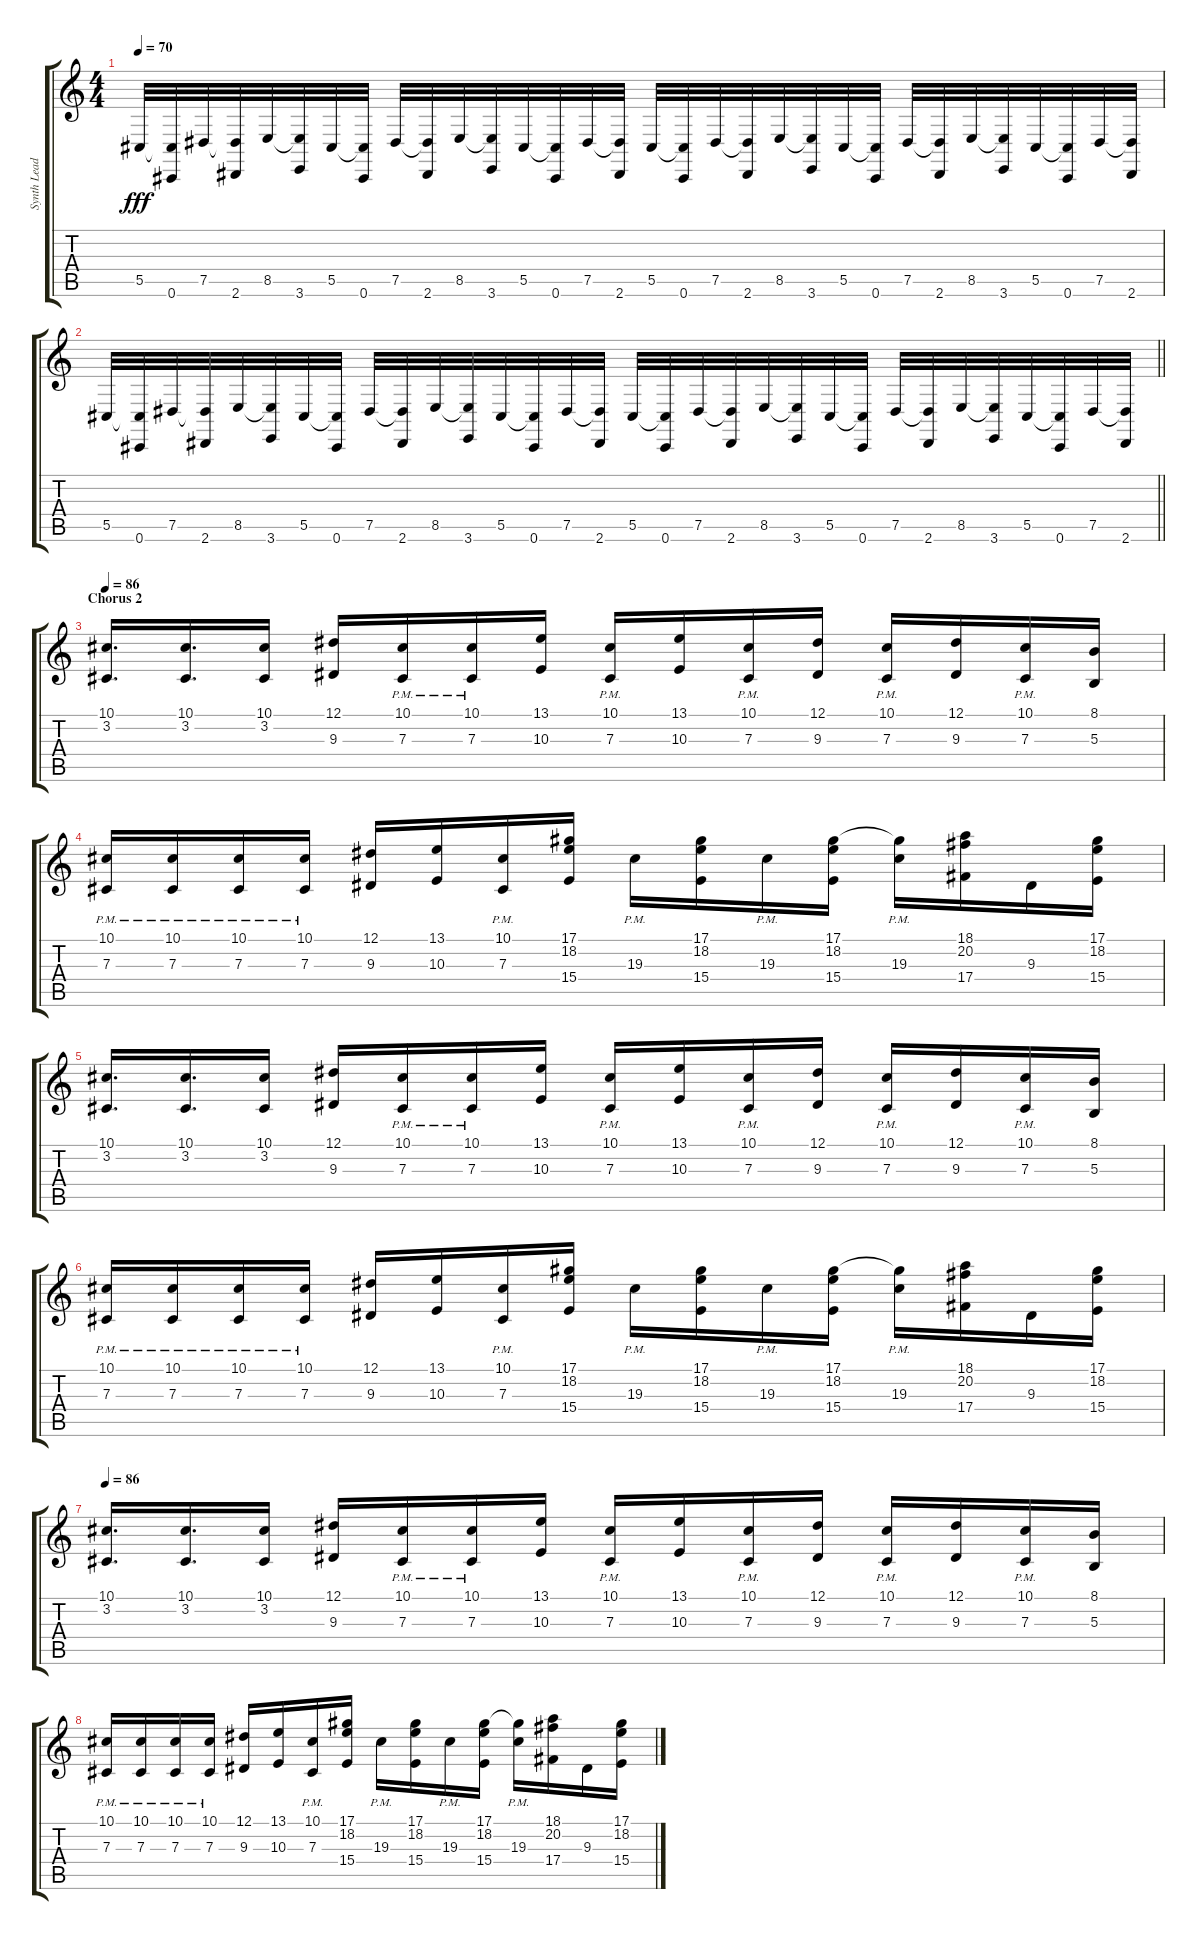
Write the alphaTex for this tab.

\track ("Synth Lead" "Synth Lead") {instrument lead2sawtooth}
\staff {score tabs}
\tuning (Eb4 Bb3 Gb3 Db3 Ab2 Db2) {hide}
\ts (4 4)
\tempo 70
\clef g2
\ks c
5.5.32{dy fff} (5.5{t} 0.6).32 7.5.32 (7.5{t} 2.6).32 8.5.32 (8.5{t} 3.6).32 5.5.32 (5.5{t} 0.6).32 7.5.32 (7.5{t} 2.6).32 8.5.32 (8.5{t} 3.6).32 5.5.32 (5.5{t} 0.6).32 7.5.32 (7.5{t} 2.6).32 5.5.32 (5.5{t} 0.6).32 7.5.32 (7.5{t} 2.6).32 8.5.32 (8.5{t} 3.6).32 5.5.32 (5.5{t} 0.6).32 7.5.32 (7.5{t} 2.6).32 8.5.32 (8.5{t} 3.6).32 5.5.32 (5.5{t} 0.6).32 7.5.32 (7.5{t} 2.6).32 |
\barLineRight lightlight
5.5.32 (5.5{t} 0.6).32 7.5.32 (7.5{t} 2.6).32 8.5.32 (8.5{t} 3.6).32 5.5.32 (5.5{t} 0.6).32 7.5.32 (7.5{t} 2.6).32 8.5.32 (8.5{t} 3.6).32 5.5.32 (5.5{t} 0.6).32 7.5.32 (7.5{t} 2.6).32 5.5.32 (5.5{t} 0.6).32 7.5.32 (7.5{t} 2.6).32 8.5.32 (8.5{t} 3.6).32 5.5.32 (5.5{t} 0.6).32 7.5.32 (7.5{t} 2.6).32 8.5.32 (8.5{t} 3.6).32 5.5.32 (5.5{t} 0.6).32 7.5.32 (7.5{t} 2.6).32 |
\section ("" "Chorus 2")
\tempo 86
(10.1 3.2).16{d} (10.1 3.2).16{d} (10.1 3.2).16 (12.1 9.3).16 (10.1{pm} 7.3).16 (10.1{pm} 7.3).16 (13.1 10.3).16 (10.1{pm} 7.3).16 (13.1 10.3).16 (10.1{pm} 7.3).16 (12.1 9.3).16 (10.1{pm} 7.3).16 (12.1 9.3).16 (10.1{pm} 7.3).16 (8.1 5.3).16 |
(10.1{pm} 7.3).16 (10.1{pm} 7.3).16 (10.1{pm} 7.3).16 (10.1{pm} 7.3).16 (12.1 9.3).16 (13.1 10.3).16 (10.1{pm} 7.3).16 (17.1 18.2 15.4).16 19.3{pm}.16 (17.1 18.2 15.4).16 19.3{pm}.16 (17.1 18.2 15.4).16 (17.1{t} 19.3{pm}).16 (18.1 20.2 17.4).16 9.3.16 (17.1 18.2 15.4).16 |
(10.1 3.2).16{d} (10.1 3.2).16{d} (10.1 3.2).16 (12.1 9.3).16 (10.1{pm} 7.3).16 (10.1{pm} 7.3).16 (13.1 10.3).16 (10.1{pm} 7.3).16 (13.1 10.3).16 (10.1{pm} 7.3).16 (12.1 9.3).16 (10.1{pm} 7.3).16 (12.1 9.3).16 (10.1{pm} 7.3).16 (8.1 5.3).16 |
(10.1{pm} 7.3).16 (10.1{pm} 7.3).16 (10.1{pm} 7.3).16 (10.1{pm} 7.3).16 (12.1 9.3).16 (13.1 10.3).16 (10.1{pm} 7.3).16 (17.1 18.2 15.4).16 19.3{pm}.16 (17.1 18.2 15.4).16 19.3{pm}.16 (17.1 18.2 15.4).16 (17.1{t} 19.3{pm}).16 (18.1 20.2 17.4).16 9.3.16 (17.1 18.2 15.4).16 |
\tempo 86
(10.1 3.2).16{d} (10.1 3.2).16{d} (10.1 3.2).16 (12.1 9.3).16 (10.1{pm} 7.3).16 (10.1{pm} 7.3).16 (13.1 10.3).16 (10.1{pm} 7.3).16 (13.1 10.3).16 (10.1{pm} 7.3).16 (12.1 9.3).16 (10.1{pm} 7.3).16 (12.1 9.3).16 (10.1{pm} 7.3).16 (8.1 5.3).16 |
(10.1{pm} 7.3).16 (10.1{pm} 7.3).16 (10.1{pm} 7.3).16 (10.1{pm} 7.3).16 (12.1 9.3).16 (13.1 10.3).16 (10.1{pm} 7.3).16 (17.1 18.2 15.4).16 19.3{pm}.16 (17.1 18.2 15.4).16 19.3{pm}.16 (17.1 18.2 15.4).16 (17.1{t} 19.3{pm}).16 (18.1 20.2 17.4).16 9.3.16 (17.1 18.2 15.4).16
